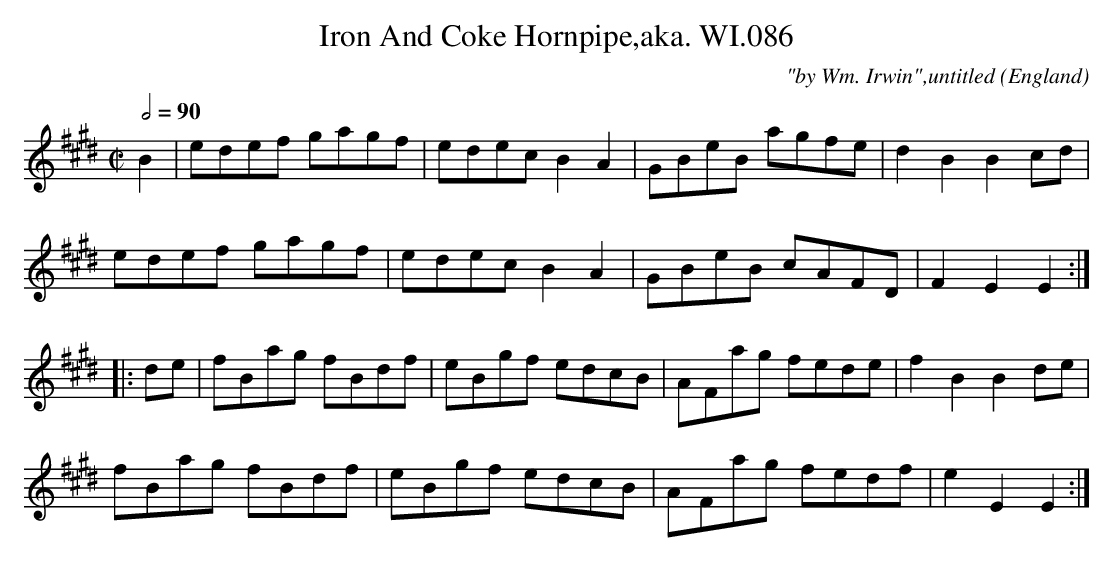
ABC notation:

X:1
T:Iron And Coke Hornpipe,aka. WI.086
C:"by Wm. Irwin",untitled
L:1/8
M:C|
O:England
Q:1/2=90
K:E
B2|edef gagf|edec B2A2|GBeB agfe|d2B2B2cd|!
edef gagf|edec B2A2|GBeB cAFD|F2E2E2:|!
|:de|fBag fBdf|eBgf edcB|AFag fede|f2B2B2de|!
fBag fBdf|eBgf edcB|AFag fedf|e2E2E2:|
